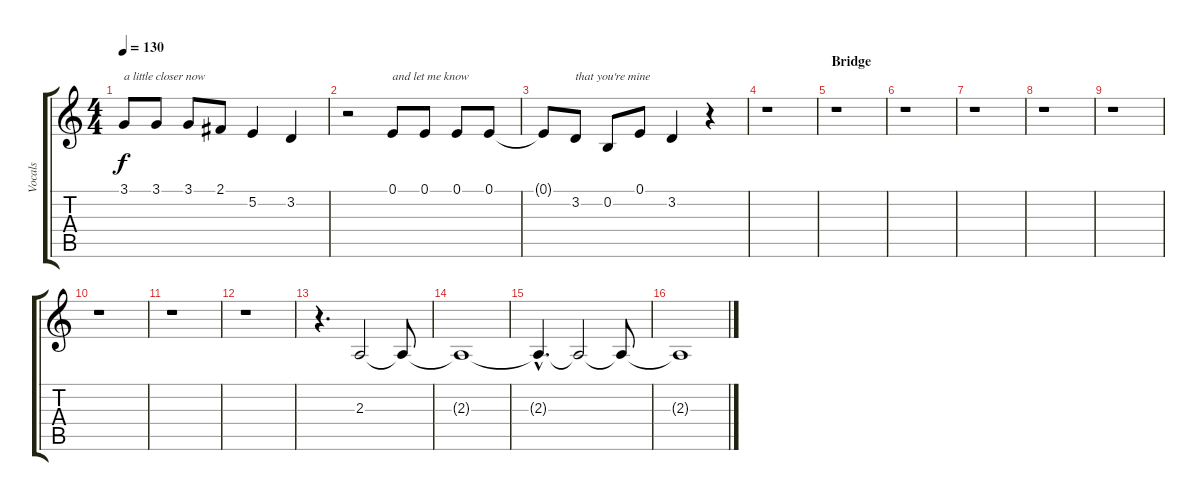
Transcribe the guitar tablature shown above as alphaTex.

\track ("Vocals" "Vocals") {instrument tenorsax}
\staff {score tabs}
\tuning (E4 B3 G3 D3 A2 E2) {hide}
\ts (4 4)
\tempo 130
\clef g2
\ks c
3.1.8{txt "a little closer now" dy f} 3.1.8 3.1.8 2.1.8 5.2.4 3.2.4 |
r.2 0.1.8{txt "and let me know"} 0.1.8 0.1.8 0.1.8 |
0.1{t}.8 3.2.8{txt "that you're mine"} 0.2.8 0.1.8 3.2.4 r.4 |
r.1 |
\section ("" "Bridge")
r.1 |
r.1 |
r.1 |
r.1 |
r.1 |
r.1 |
r.1 |
r.1 |
r.4{d} 2.3.2 2.3{t}.8 |
2.3{t}.1 |
2.3{hac t}.4{d} 2.3{t}.2{volume 12} 2.3{t}.8 |
2.3{t}.1
